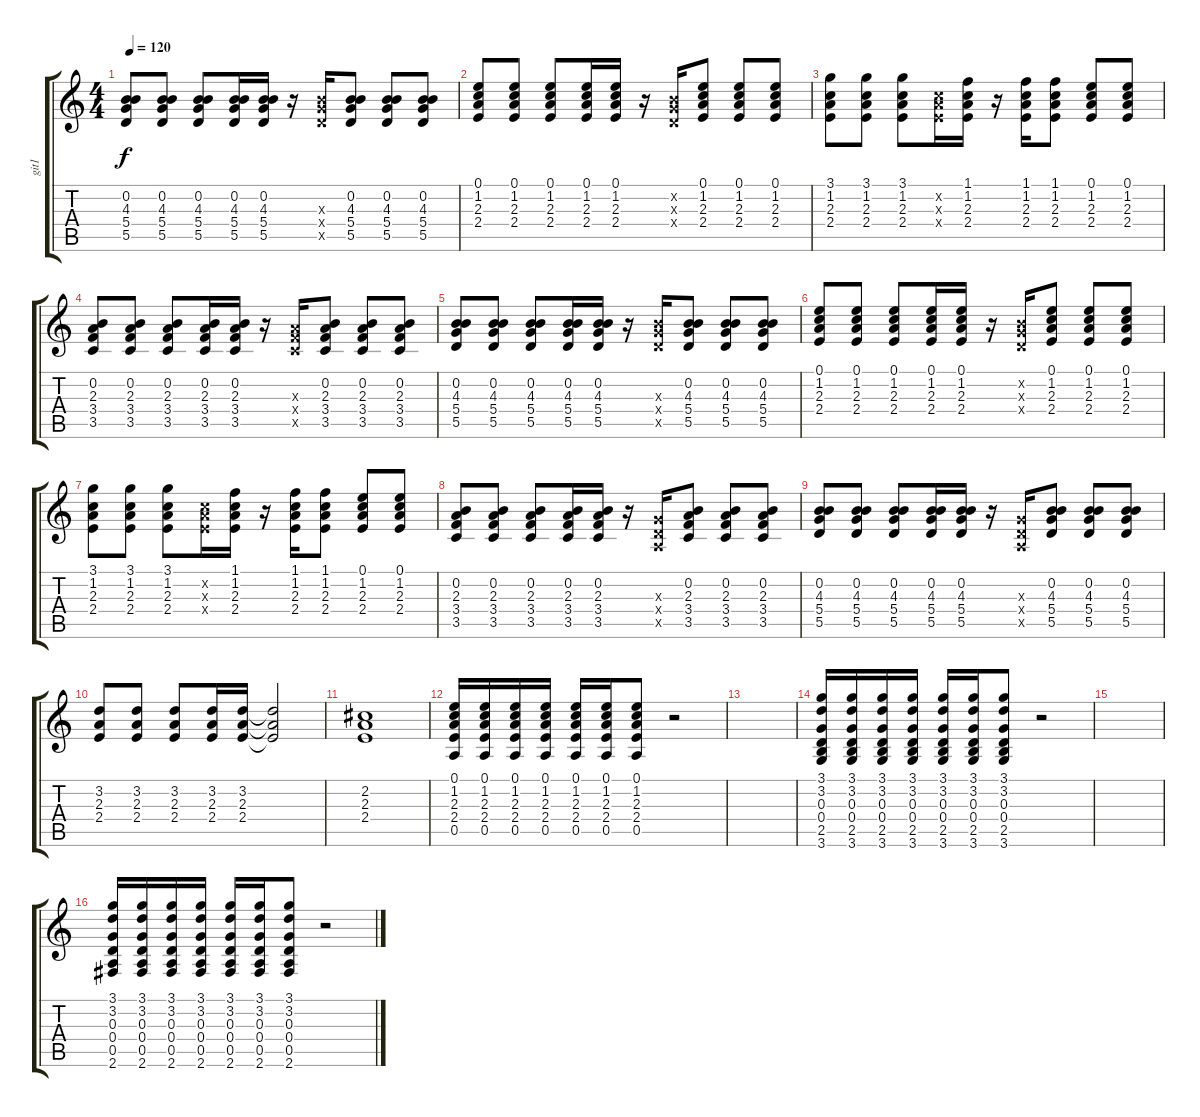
\track ("git1" "git1") {instrument distortionguitar}
\staff {score tabs}
\tuning (E4 B3 G3 D3 A2 E2) {hide}
\ts (4 4)
\tempo 120
\clef g2
\ks c
(0.2 4.3 5.4 5.5).8{dy f} (0.2 4.3 5.4 5.5).8 (0.2 4.3 5.4 5.5).8 (0.2 4.3 5.4 5.5).16 (0.2 4.3 5.4 5.5).16 r.16 (4.3{x} 5.4{x} 5.5{x}).16 (0.2 4.3 5.4 5.5).8 (0.2 4.3 5.4 5.5).8 (0.2 4.3 5.4 5.5).8 |
(0.1 1.2 2.3 2.4).8 (0.1 1.2 2.3 2.4).8 (0.1 1.2 2.3 2.4).8 (0.1 1.2 2.3 2.4).16 (0.1 1.2 2.3 2.4).16 r.16 (0.2{x} 0.3{x} 0.4{x}).16 (0.1 1.2 2.3 2.4).8 (0.1 1.2 2.3 2.4).8 (0.1 1.2 2.3 2.4).8 |
(3.1 1.2 2.3 2.4).8 (3.1 1.2 2.3 2.4).8 (3.1 1.2 2.3 2.4).8 (1.2{x} 2.3{x} 2.4{x}).16 (1.1 1.2 2.3 2.4).16 r.16 (1.1 1.2 2.3 2.4).16 (1.1 1.2 2.3 2.4).8 (0.1 1.2 2.3 2.4).8 (0.1 1.2 2.3 2.4).8 |
(0.2 2.3 3.4 3.5).8 (0.2 2.3 3.4 3.5).8 (0.2 2.3 3.4 3.5).8 (0.2 2.3 3.4 3.5).16 (0.2 2.3 3.4 3.5).16 r.16 (2.3{x} 3.4{x} 3.5{x}).16 (0.2 2.3 3.4 3.5).8 (0.2 2.3 3.4 3.5).8 (0.2 2.3 3.4 3.5).8 |
(0.2 4.3 5.4 5.5).8 (0.2 4.3 5.4 5.5).8 (0.2 4.3 5.4 5.5).8 (0.2 4.3 5.4 5.5).16 (0.2 4.3 5.4 5.5).16 r.16 (4.3{x} 5.4{x} 5.5{x}).16 (0.2 4.3 5.4 5.5).8 (0.2 4.3 5.4 5.5).8 (0.2 4.3 5.4 5.5).8 |
(0.1 1.2 2.3 2.4).8 (0.1 1.2 2.3 2.4).8 (0.1 1.2 2.3 2.4).8 (0.1 1.2 2.3 2.4).16 (0.1 1.2 2.3 2.4).16 r.16 (0.2{x} 0.3{x} 0.4{x}).16 (0.1 1.2 2.3 2.4).8 (0.1 1.2 2.3 2.4).8 (0.1 1.2 2.3 2.4).8 |
(3.1 1.2 2.3 2.4).8 (3.1 1.2 2.3 2.4).8 (3.1 1.2 2.3 2.4).8 (1.2{x} 2.3{x} 2.4{x}).16 (1.1 1.2 2.3 2.4).16 r.16 (1.1 1.2 2.3 2.4).16 (1.1 1.2 2.3 2.4).8 (0.1 1.2 2.3 2.4).8 (0.1 1.2 2.3 2.4).8 |
(0.2 2.3 3.4 3.5).8 (0.2 2.3 3.4 3.5).8 (0.2 2.3 3.4 3.5).8 (0.2 2.3 3.4 3.5).16 (0.2 2.3 3.4 3.5).16 r.16 (0.3{x} 0.4{x} 0.5{x}).16 (0.2 2.3 3.4 3.5).8 (0.2 2.3 3.4 3.5).8 (0.2 2.3 3.4 3.5).8 |
(0.2 4.3 5.4 5.5).8 (0.2 4.3 5.4 5.5).8 (0.2 4.3 5.4 5.5).8 (0.2 4.3 5.4 5.5).16 (0.2 4.3 5.4 5.5).16 r.16 (0.3{x} 0.4{x} 0.5{x}).16 (0.2 4.3 5.4 5.5).8 (0.2 4.3 5.4 5.5).8 (0.2 4.3 5.4 5.5).8 |
(3.2 2.3 2.4).8 (3.2 2.3 2.4).8 (3.2 2.3 2.4).8 (3.2 2.3 2.4).16 (3.2 2.3 2.4).16 (3.2{t} 2.3{t} 2.4{t}).2 |
(2.2 2.3 2.4).1 |
(0.1 1.2 2.3 2.4 0.5).16 (0.1 1.2 2.3 2.4 0.5).16 (0.1 1.2 2.3 2.4 0.5).16 (0.1 1.2 2.3 2.4 0.5).16 (0.1 1.2 2.3 2.4 0.5).16 (0.1 1.2 2.3 2.4 0.5).16 (0.1 1.2 2.3 2.4 0.5).8 r.2 |
|
(3.1 3.2 0.3 0.4 2.5 3.6).16 (3.1 3.2 0.3 0.4 2.5 3.6).16 (3.1 3.2 0.3 0.4 2.5 3.6).16 (3.1 3.2 0.3 0.4 2.5 3.6).16 (3.1 3.2 0.3 0.4 2.5 3.6).16 (3.1 3.2 0.3 0.4 2.5 3.6).16 (3.1 3.2 0.3 0.4 2.5 3.6).8 r.2 |
|
(3.1 3.2 0.3 0.4 0.5 2.6).16 (3.1 3.2 0.3 0.4 0.5 2.6).16 (3.1 3.2 0.3 0.4 0.5 2.6).16 (3.1 3.2 0.3 0.4 0.5 2.6).16 (3.1 3.2 0.3 0.4 0.5 2.6).16 (3.1 3.2 0.3 0.4 0.5 2.6).16 (3.1 3.2 0.3 0.4 0.5 2.6).8 r.2
